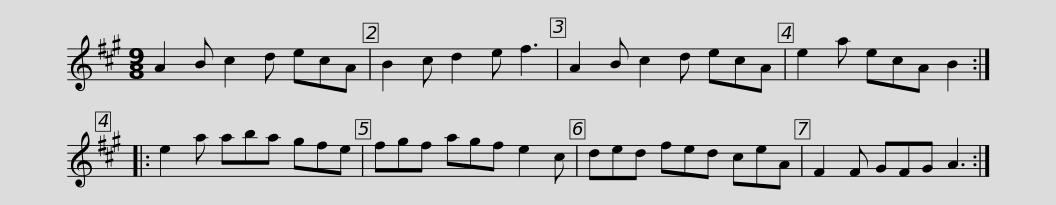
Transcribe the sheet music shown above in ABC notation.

X:1
L:1/8
M:9/8
I:linebreak $
K:A
V:1 treble
V:1
 A2 B c2 d ecA | B2 c d2 e f3 | A2 B c2 d ecA | e2 a ecA B2 :: e2 a aba gfe |$ %5
 fgf agf e2 c | ded fed ceA | F2 F GFG A3 :| %8
